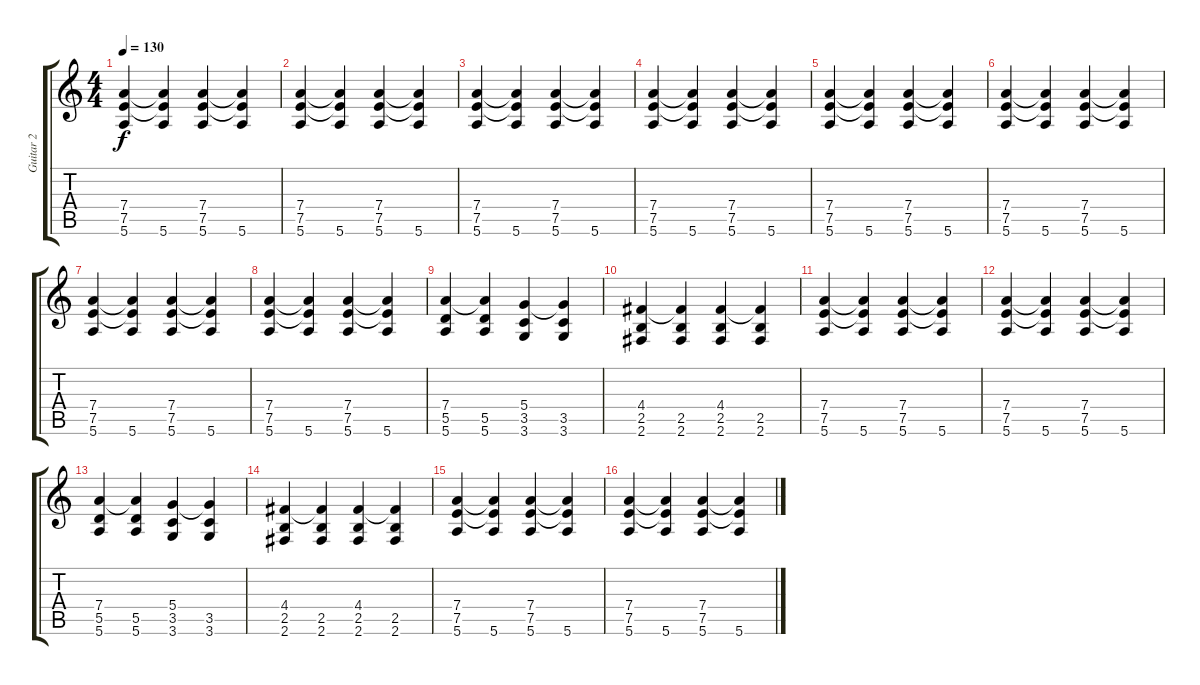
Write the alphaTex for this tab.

\track ("Guitar 2" "Guitar 2") {instrument overdrivenguitar}
\staff {score tabs}
\tuning (E4 B3 G3 D3 A2 E2) {hide}
\ts (4 4)
\tempo 130
\clef g2
\ks c
(7.4 7.5 5.6).4{dy f} (7.4{t} 7.5{t} 5.6).4 (7.4 7.5 5.6).4 (7.4{t} 7.5{t} 5.6).4 |
(7.4 7.5 5.6).4 (7.4{t} 7.5{t} 5.6).4 (7.4 7.5 5.6).4 (7.4{t} 7.5{t} 5.6).4 |
(7.4 7.5 5.6).4 (7.4{t} 7.5{t} 5.6).4 (7.4 7.5 5.6).4 (7.4{t} 7.5{t} 5.6).4 |
(7.4 7.5 5.6).4 (7.4{t} 7.5{t} 5.6).4 (7.4 7.5 5.6).4 (7.4{t} 7.5{t} 5.6).4 |
(7.4 7.5 5.6).4 (7.4{t} 7.5{t} 5.6).4 (7.4 7.5 5.6).4 (7.4{t} 7.5{t} 5.6).4 |
(7.4 7.5 5.6).4 (7.4{t} 7.5{t} 5.6).4 (7.4 7.5 5.6).4 (7.4{t} 7.5{t} 5.6).4 |
(7.4 7.5 5.6).4 (7.4{t} 7.5{t} 5.6).4 (7.4 7.5 5.6).4 (7.4{t} 7.5{t} 5.6).4 |
(7.4 7.5 5.6).4 (7.4{t} 7.5{t} 5.6).4 (7.4 7.5 5.6).4 (7.4{t} 7.5{t} 5.6).4 |
(7.4 5.5 5.6).4 (7.4{t} 5.5 5.6).4 (5.4 3.5 3.6).4 (5.4{t} 3.5 3.6).4 |
(4.4 2.5 2.6).4 (4.4{t} 2.5 2.6).4 (4.4 2.5 2.6).4 (4.4{t} 2.5 2.6).4 |
(7.4 7.5 5.6).4 (7.4{t} 7.5{t} 5.6).4 (7.4 7.5 5.6).4 (7.4{t} 7.5{t} 5.6).4 |
(7.4 7.5 5.6).4 (7.4{t} 7.5{t} 5.6).4 (7.4 7.5 5.6).4 (7.4{t} 7.5{t} 5.6).4 |
(7.4 5.5 5.6).4 (7.4{t} 5.5 5.6).4 (5.4 3.5 3.6).4 (5.4{t} 3.5 3.6).4 |
(4.4 2.5 2.6).4 (4.4{t} 2.5 2.6).4 (4.4 2.5 2.6).4 (4.4{t} 2.5 2.6).4 |
(7.4 7.5 5.6).4 (7.4{t} 7.5{t} 5.6).4 (7.4 7.5 5.6).4 (7.4{t} 7.5{t} 5.6).4 |
(7.4 7.5 5.6).4 (7.4{t} 7.5{t} 5.6).4 (7.4 7.5 5.6).4 (7.4{t} 7.5{t} 5.6).4
